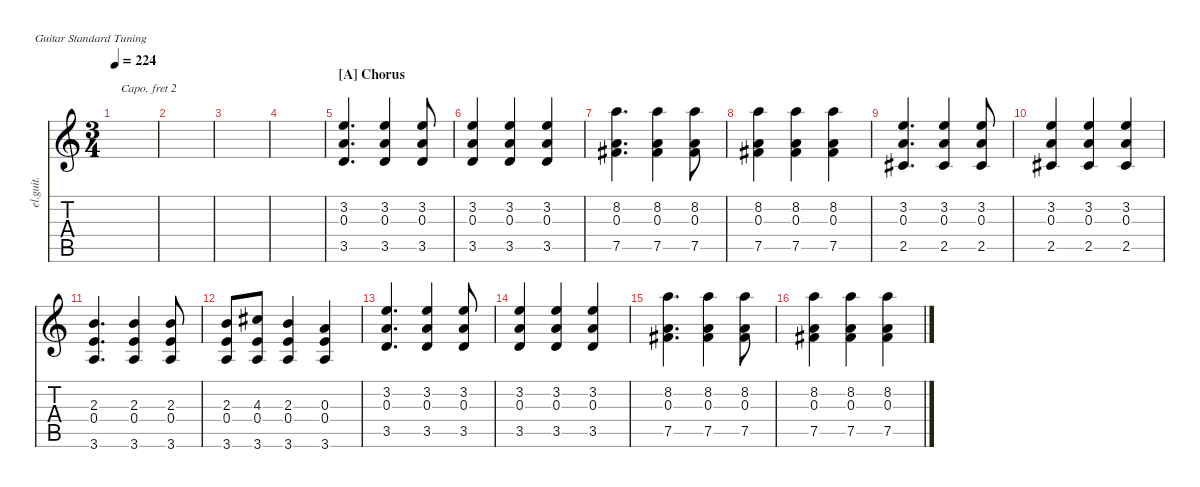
\defaultSystemsLayout 4
\hideDynamics
\bracketExtendMode nobrackets
\otherSystemsTrackNameOrientation horizontal
\track ("Clean Guitar" "el.guit.") {instrument electricguitarclean}
\staff {score tabs}
\capo 2
\tuning (E4 B3 G3 D3 A2 E2)
\ts (3 4)
\tempo 224
\clef g2
\ks c
|
|
|
|
\section ("A" "Chorus")
(3.5 0.3 3.2).4{d beam Up} (3.5 0.3 3.2).4{beam Up} (3.5 0.3 3.2).8{beam Up} |
(3.5 0.3 3.2).4{beam Up} (3.5 0.3 3.2).4{beam Up} (3.5 0.3 3.2).4{beam Up} |
(7.5{acc #} 8.2 0.3).4{d beam Down} (8.2 0.3 7.5{acc #}).4{beam Down} (8.2 0.3 7.5{acc #}).8{beam Down} |
(7.5{acc #} 0.3 8.2).4{beam Down} (7.5{acc #} 0.3 8.2).4{beam Down} (7.5{acc #} 0.3 8.2).4{beam Down} |
(2.5{acc #} 3.2 0.3).4{d beam Up} (2.5{acc #} 3.2 0.3).4{beam Up} (2.5{acc #} 3.2 0.3).8{beam Up} |
(2.5{acc #} 3.2 0.3).4{beam Up} (2.5{acc #} 3.2 0.3).4{beam Up} (2.5{acc #} 3.2 0.3).4{beam Up} |
(3.6 0.4 2.3).4{d beam Up} (3.6 0.4 2.3).4{beam Up} (3.6 0.4 2.3).8{beam Up} |
(3.6 0.4 2.3).8{beam Up} (3.6 0.4 4.3{acc #}).8{beam Up} (3.6 0.4 2.3).4{beam Up} (3.6 0.4 0.3).4{beam Up} |
(3.5 0.3 3.2).4{d beam Up} (3.5 0.3 3.2).4{beam Up} (3.5 0.3 3.2).8{beam Up} |
(3.5 0.3 3.2).4{beam Up} (3.5 0.3 3.2).4{beam Up} (3.5 0.3 3.2).4{beam Up} |
(7.5{acc #} 8.2 0.3).4{d beam Down} (8.2 0.3 7.5{acc #}).4{beam Down} (8.2 0.3 7.5{acc #}).8{beam Down} |
(7.5{acc #} 0.3 8.2).4{beam Down} (7.5{acc #} 0.3 8.2).4{beam Down} (7.5{acc #} 0.3 8.2).4{beam Down}
